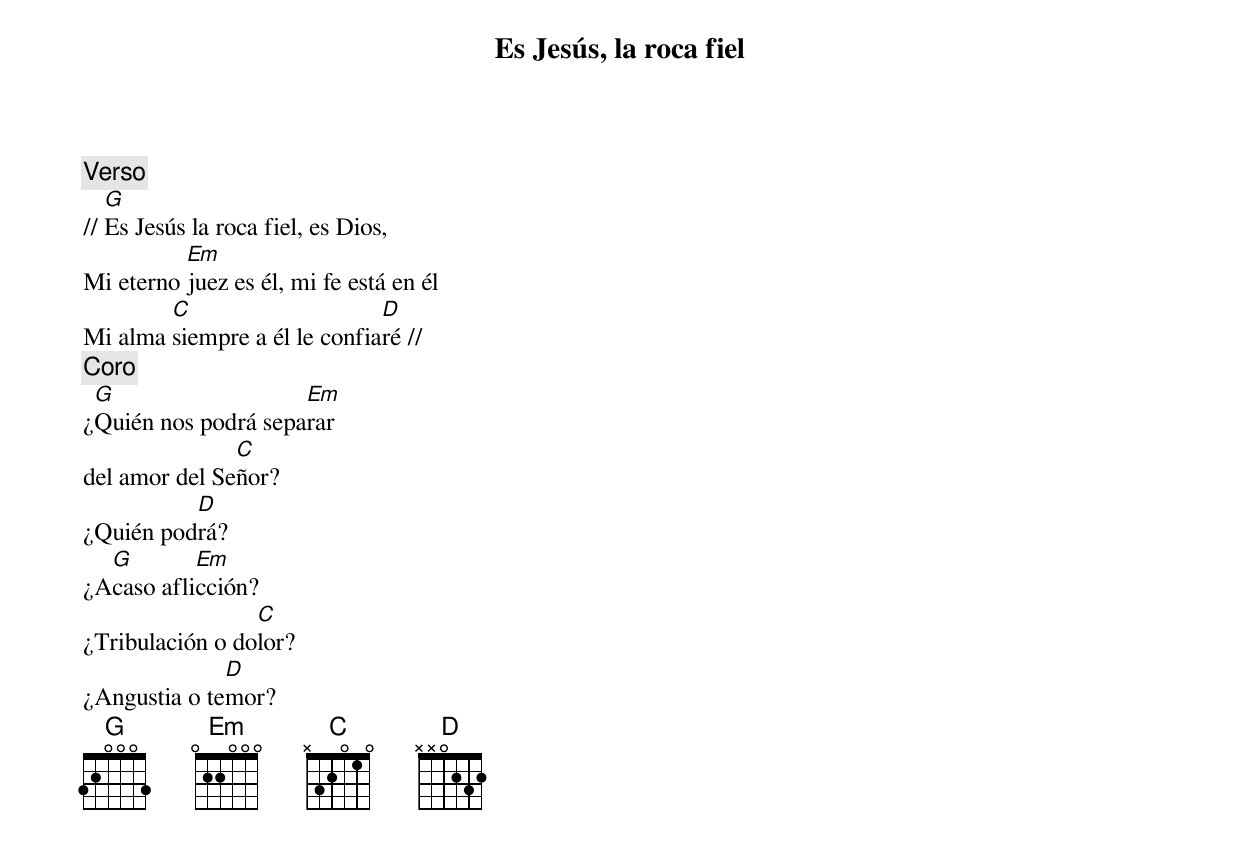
{title: Es Jesús, la roca fiel}
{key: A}
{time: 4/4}
{comment: Verso}
// [G]Es Jesús la roca fiel, es Dios,
Mi eterno [Em]juez es él, mi fe está en él
Mi alma [C]siempre a él le confia[D]ré //
{comment: Coro}
¿[G]Quién nos podrá sepa[Em]rar
del amor del Se[C]ñor?
¿Quién pod[D]rá?
¿A[G]caso afli[Em]cción?
¿Tribulación o do[C]lor?
¿Angustia o te[D]mor?
